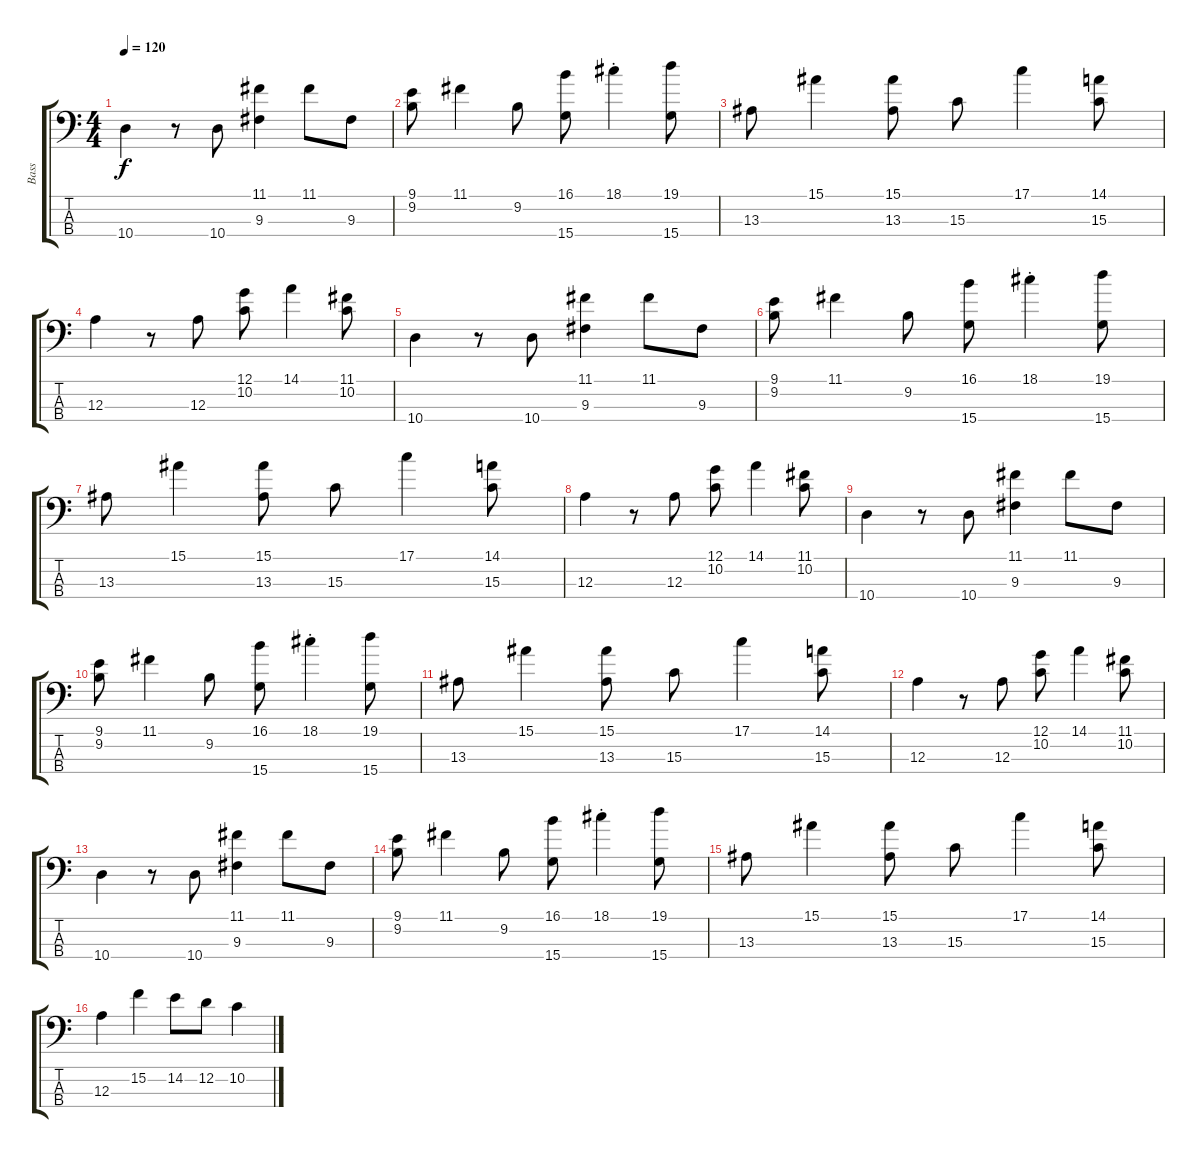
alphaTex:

\track ("Bass" "Bass") {instrument electricbassfinger}
\staff {score tabs}
\tuning (G2 D2 A1 E1) {hide}
\ts (4 4)
\tempo 120
\clef f4
\ks c
10.4.4{dy f} r.8 10.4.8 (11.1 9.3).4 11.1.8 9.3.8 |
(9.1 9.2).8 11.1.4 9.2.8 (16.1 15.4).8 18.1{st}.4 (19.1 15.4).8 |
13.3.8 15.1.4 (15.1 13.3).8 15.3.8 17.1.4 (14.1 15.3).8 |
12.3.4 r.8 12.3.8 (12.1 10.2).8 14.1.4 (11.1 10.2).8 |
10.4.4 r.8 10.4.8 (11.1 9.3).4 11.1.8 9.3.8 |
(9.1 9.2).8 11.1.4 9.2.8 (16.1 15.4).8 18.1{st}.4 (19.1 15.4).8 |
13.3.8 15.1.4 (15.1 13.3).8 15.3.8 17.1.4 (14.1 15.3).8 |
12.3.4 r.8 12.3.8 (12.1 10.2).8 14.1.4 (11.1 10.2).8 |
10.4.4 r.8 10.4.8 (11.1 9.3).4 11.1.8 9.3.8 |
(9.1 9.2).8 11.1.4 9.2.8 (16.1 15.4).8 18.1{st}.4 (19.1 15.4).8 |
13.3.8 15.1.4 (15.1 13.3).8 15.3.8 17.1.4 (14.1 15.3).8 |
12.3.4 r.8 12.3.8 (12.1 10.2).8 14.1.4 (11.1 10.2).8 |
10.4.4 r.8 10.4.8 (11.1 9.3).4 11.1.8 9.3.8 |
(9.1 9.2).8 11.1.4 9.2.8 (16.1 15.4).8 18.1{st}.4 (19.1 15.4).8 |
13.3.8 15.1.4 (15.1 13.3).8 15.3.8 17.1.4 (14.1 15.3).8 |
12.3.4 15.2.4 14.2.8 12.2.8 10.2.4
